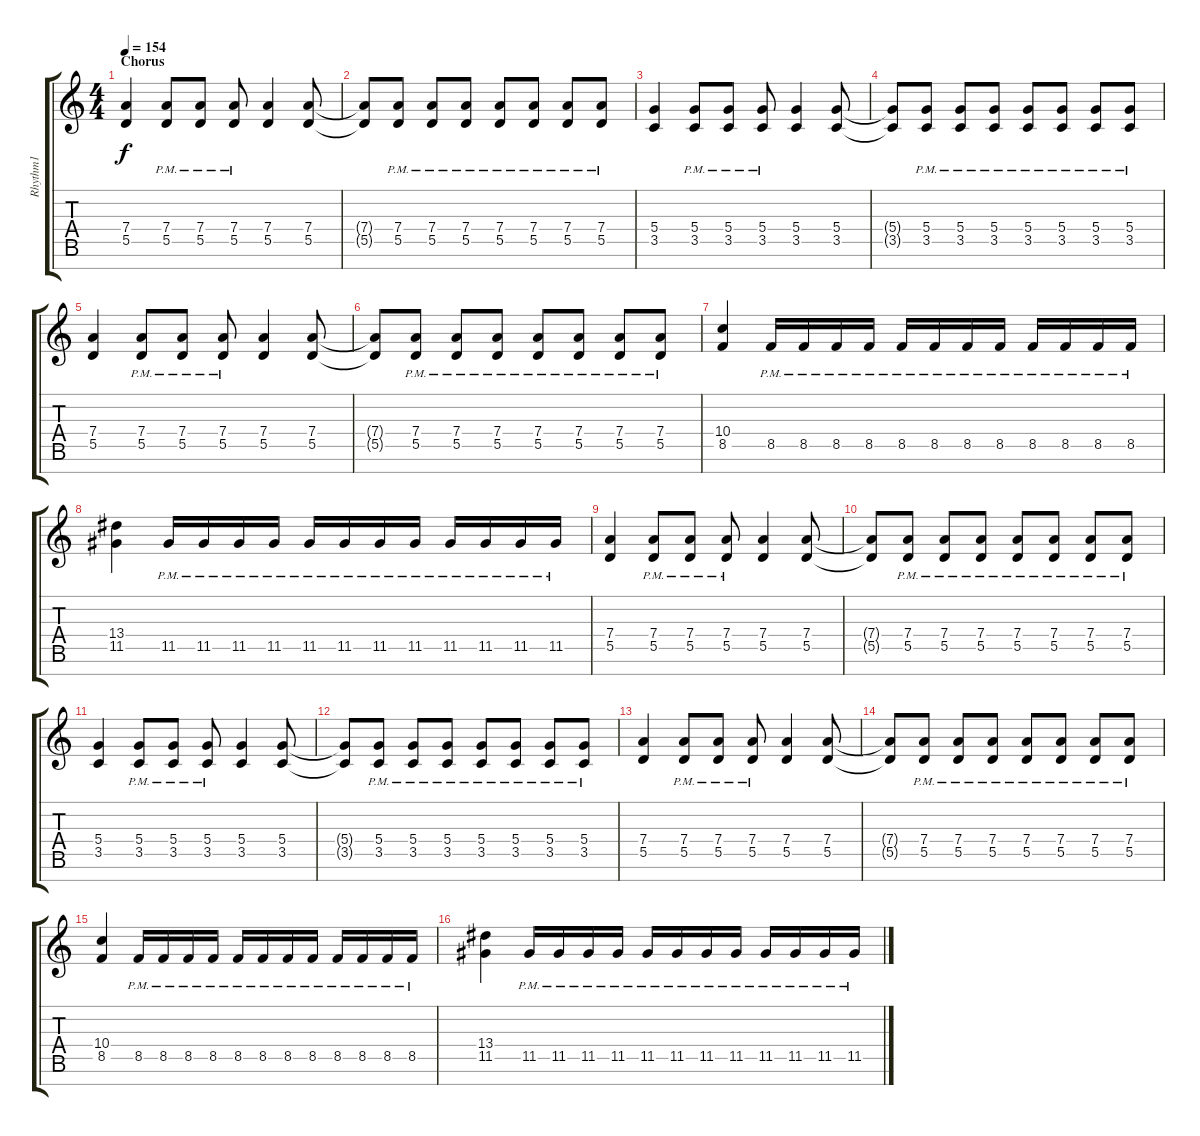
\track ("Rhythm1" "Rhythm1") {instrument distortionguitar}
\staff {score tabs}
\tuning (E4 B3 G3 D3 A2 E2 B1) {hide}
\ts (4 4)
\section ("" "Chorus")
\tempo 154
\clef g2
\ks c
(7.4 5.5).4{dy f} (7.4{pm} 5.5{pm}).8 (7.4{pm} 5.5{pm}).8 (7.4{pm} 5.5{pm}).8 (7.4 5.5).4 (7.4 5.5).8 |
(7.4{t} 5.5{t}).8 (7.4{pm} 5.5{pm}).8 (7.4{pm} 5.5{pm}).8 (7.4{pm} 5.5{pm}).8 (7.4{pm} 5.5{pm}).8 (7.4{pm} 5.5{pm}).8 (7.4{pm} 5.5{pm}).8 (7.4{pm} 5.5{pm}).8 |
(5.4 3.5).4 (5.4{pm} 3.5{pm}).8 (5.4{pm} 3.5{pm}).8 (5.4{pm} 3.5{pm}).8 (5.4 3.5).4 (5.4 3.5).8 |
(5.4{t} 3.5{t}).8 (5.4{pm} 3.5{pm}).8 (5.4{pm} 3.5{pm}).8 (5.4{pm} 3.5{pm}).8 (5.4{pm} 3.5{pm}).8 (5.4{pm} 3.5{pm}).8 (5.4{pm} 3.5{pm}).8 (5.4{pm} 3.5{pm}).8 |
(7.4 5.5).4 (7.4{pm} 5.5{pm}).8 (7.4{pm} 5.5{pm}).8 (7.4{pm} 5.5{pm}).8 (7.4 5.5).4 (7.4 5.5).8 |
(7.4{t} 5.5{t}).8 (7.4{pm} 5.5{pm}).8 (7.4{pm} 5.5{pm}).8 (7.4{pm} 5.5{pm}).8 (7.4{pm} 5.5{pm}).8 (7.4{pm} 5.5{pm}).8 (7.4{pm} 5.5{pm}).8 (7.4{pm} 5.5{pm}).8 |
(10.4 8.5).4 8.5{pm}.16 8.5{pm}.16 8.5{pm}.16 8.5{pm}.16 8.5{pm}.16 8.5{pm}.16 8.5{pm}.16 8.5{pm}.16 8.5{pm}.16 8.5{pm}.16 8.5{pm}.16 8.5{pm}.16 |
(13.4 11.5).4 11.5{pm}.16 11.5{pm}.16 11.5{pm}.16 11.5{pm}.16 11.5{pm}.16 11.5{pm}.16 11.5{pm}.16 11.5{pm}.16 11.5{pm}.16 11.5{pm}.16 11.5{pm}.16 11.5{pm}.16 |
(7.4 5.5).4 (7.4{pm} 5.5{pm}).8 (7.4{pm} 5.5{pm}).8 (7.4{pm} 5.5{pm}).8 (7.4 5.5).4 (7.4 5.5).8 |
(7.4{t} 5.5{t}).8 (7.4{pm} 5.5{pm}).8 (7.4{pm} 5.5{pm}).8 (7.4{pm} 5.5{pm}).8 (7.4{pm} 5.5{pm}).8 (7.4{pm} 5.5{pm}).8 (7.4{pm} 5.5{pm}).8 (7.4{pm} 5.5{pm}).8 |
(5.4 3.5).4 (5.4{pm} 3.5{pm}).8 (5.4{pm} 3.5{pm}).8 (5.4{pm} 3.5{pm}).8 (5.4 3.5).4 (5.4 3.5).8 |
(5.4{t} 3.5{t}).8 (5.4{pm} 3.5{pm}).8 (5.4{pm} 3.5{pm}).8 (5.4{pm} 3.5{pm}).8 (5.4{pm} 3.5{pm}).8 (5.4{pm} 3.5{pm}).8 (5.4{pm} 3.5{pm}).8 (5.4{pm} 3.5{pm}).8 |
(7.4 5.5).4 (7.4{pm} 5.5{pm}).8 (7.4{pm} 5.5{pm}).8 (7.4{pm} 5.5{pm}).8 (7.4 5.5).4 (7.4 5.5).8 |
(7.4{t} 5.5{t}).8 (7.4{pm} 5.5{pm}).8 (7.4{pm} 5.5{pm}).8 (7.4{pm} 5.5{pm}).8 (7.4{pm} 5.5{pm}).8 (7.4{pm} 5.5{pm}).8 (7.4{pm} 5.5{pm}).8 (7.4{pm} 5.5{pm}).8 |
(10.4 8.5).4 8.5{pm}.16 8.5{pm}.16 8.5{pm}.16 8.5{pm}.16 8.5{pm}.16 8.5{pm}.16 8.5{pm}.16 8.5{pm}.16 8.5{pm}.16 8.5{pm}.16 8.5{pm}.16 8.5{pm}.16 |
(13.4 11.5).4 11.5{pm}.16 11.5{pm}.16 11.5{pm}.16 11.5{pm}.16 11.5{pm}.16 11.5{pm}.16 11.5{pm}.16 11.5{pm}.16 11.5{pm}.16 11.5{pm}.16 11.5{pm}.16 11.5{pm}.16
